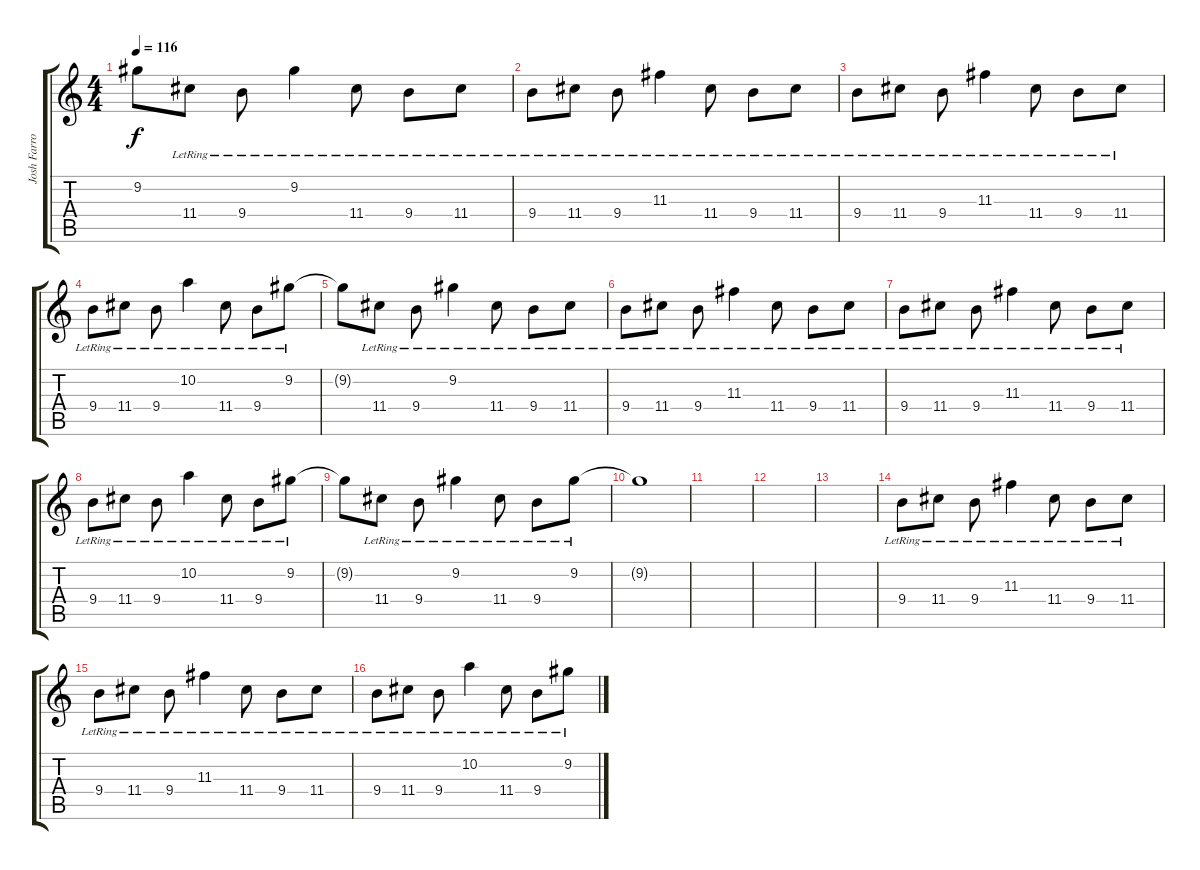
\track ("Josh Farro" "Josh Farro") {instrument electricguitarjazz}
\staff {score tabs}
\tuning (E4 B3 G3 D3 A2 E2) {hide}
\ts (4 4)
\tempo 116
\clef g2
\ks c
9.2{t}.8{dy f} 11.4{lr}.8 9.4{lr}.8 9.2{lr}.4 11.4{lr}.8 9.4{lr}.8 11.4{lr}.8 |
9.4{lr}.8 11.4{lr}.8 9.4{lr}.8 11.3{lr}.4 11.4{lr}.8 9.4{lr}.8 11.4{lr}.8 |
9.4{lr}.8 11.4{lr}.8 9.4{lr}.8 11.3{lr}.4 11.4{lr}.8 9.4{lr}.8 11.4{lr}.8 |
9.4{lr}.8 11.4{lr}.8 9.4{lr}.8 10.2{lr}.4 11.4{lr}.8 9.4{lr}.8 9.2{lr}.8 |
9.2{t}.8 11.4{lr}.8 9.4{lr}.8 9.2{lr}.4 11.4{lr}.8 9.4{lr}.8 11.4{lr}.8 |
9.4{lr}.8 11.4{lr}.8 9.4{lr}.8 11.3{lr}.4 11.4{lr}.8 9.4{lr}.8 11.4{lr}.8 |
9.4{lr}.8 11.4{lr}.8 9.4{lr}.8 11.3{lr}.4 11.4{lr}.8 9.4{lr}.8 11.4{lr}.8 |
9.4{lr}.8 11.4{lr}.8 9.4{lr}.8 10.2{lr}.4 11.4{lr}.8 9.4{lr}.8 9.2{lr}.8 |
9.2{t}.8 11.4{lr}.8 9.4{lr}.8 9.2{lr}.4 11.4{lr}.8 9.4{lr}.8 9.2{lr}.8 |
9.2{t}.1 |
|
|
|
9.4{lr}.8 11.4{lr}.8 9.4{lr}.8 11.3{lr}.4 11.4{lr}.8 9.4{lr}.8 11.4{lr}.8 |
9.4{lr}.8 11.4{lr}.8 9.4{lr}.8 11.3{lr}.4 11.4{lr}.8 9.4{lr}.8 11.4{lr}.8 |
9.4{lr}.8 11.4{lr}.8 9.4{lr}.8 10.2{lr}.4 11.4{lr}.8 9.4{lr}.8 9.2{lr}.8
